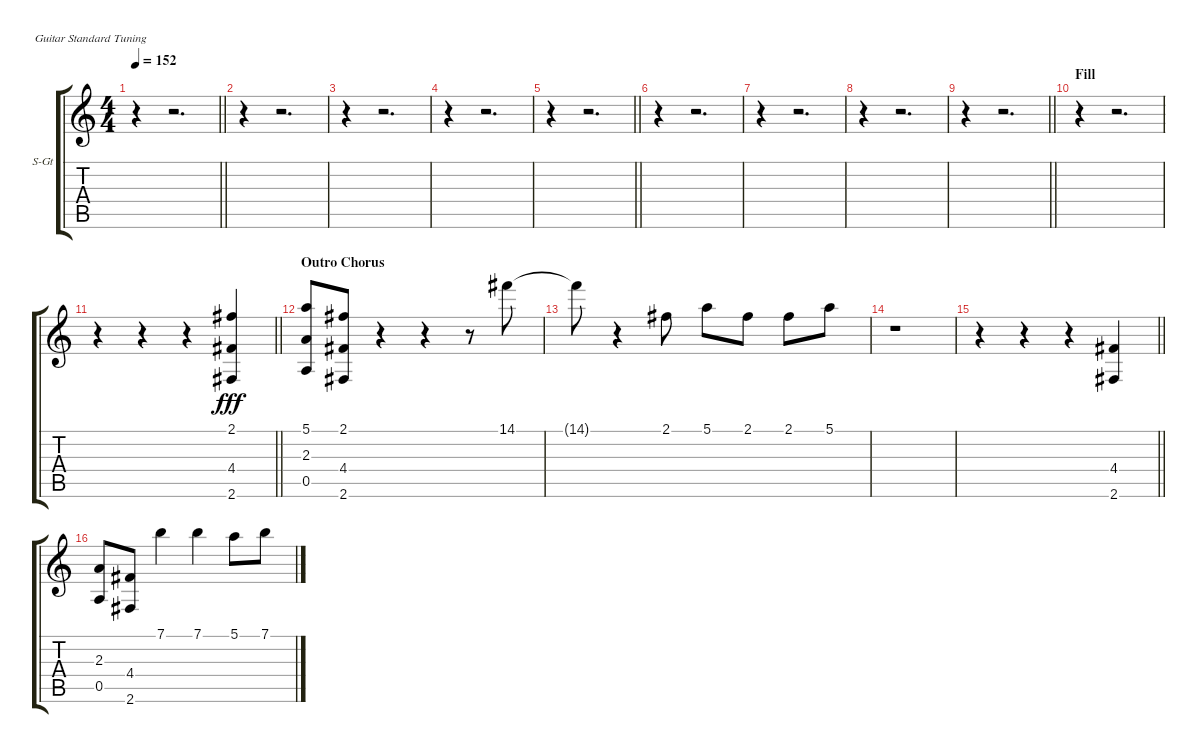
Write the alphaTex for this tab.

\bracketExtendMode groupsimilarinstruments
\firstSystemTrackNameOrientation horizontal
\otherSystemsTrackNameOrientation horizontal
\track ("Voice" "S-Gt") {instrument lead1square}
\staff {score tabs}
\tuning (E4 B3 G3 D3 A2 E2)
\displaytranspose 12
\ts (4 4)
\tempo 152
\clef g2
\barLineRight lightlight
\ks c
r.4{dy fff} r.2{d} |
r.4 r.2{d} |
r.4 r.2{d} |
r.4 r.2{d} |
\barLineRight lightlight
r.4 r.2{d} |
r.4 r.2{d} |
r.4 r.2{d} |
r.4 r.2{d} |
\barLineRight lightlight
r.4 r.2{d} |
\section ("" "Fill")
r.4 r.2{d} |
\barLineRight lightlight
r.4 r.4 r.4 (2.1 4.4 2.6).4 |
\section ("" "Outro Chorus")
(5.1 2.3 0.5).8 (2.1 4.4 2.6).8 r.4 r.4 r.8 14.1.8 |
14.1{t}.8 r.4 2.1.8 5.1.8 2.1.8 2.1.8 5.1.8 |
r.1 |
\barLineRight lightlight
r.4 r.4 r.4 (4.4 2.6).4 |
(2.3 0.5).8 (4.4 2.6).8 7.1.4 7.1.4 5.1.8 7.1.8
